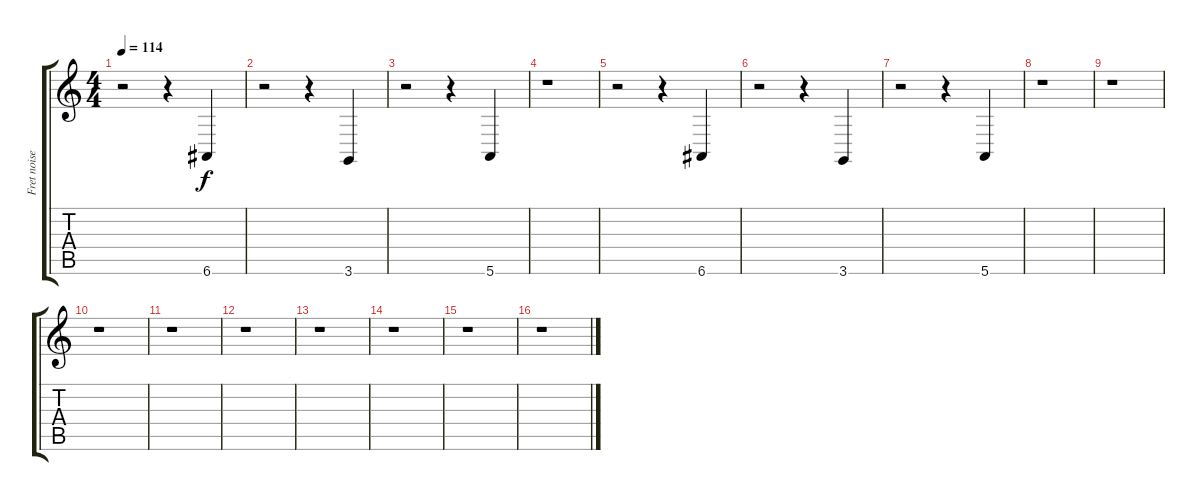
\track ("Fret noise" "Fret noise") {instrument guitarfretnoise}
\staff {score tabs}
\tuning (E4 B3 G3 D3 A2 E2) {hide}
\ts (4 4)
\tempo 114
\clef g2
\ks c
r.2{dy f} r.4 6.6.4 |
r.2 r.4 3.6.4 |
r.2 r.4 5.6.4 |
r.1 |
r.2 r.4 6.6.4 |
r.2 r.4 3.6.4 |
r.2 r.4 5.6.4 |
r.1 |
r.1 |
r.1 |
r.1 |
r.1 |
r.1 |
r.1 |
r.1 |
r.1
